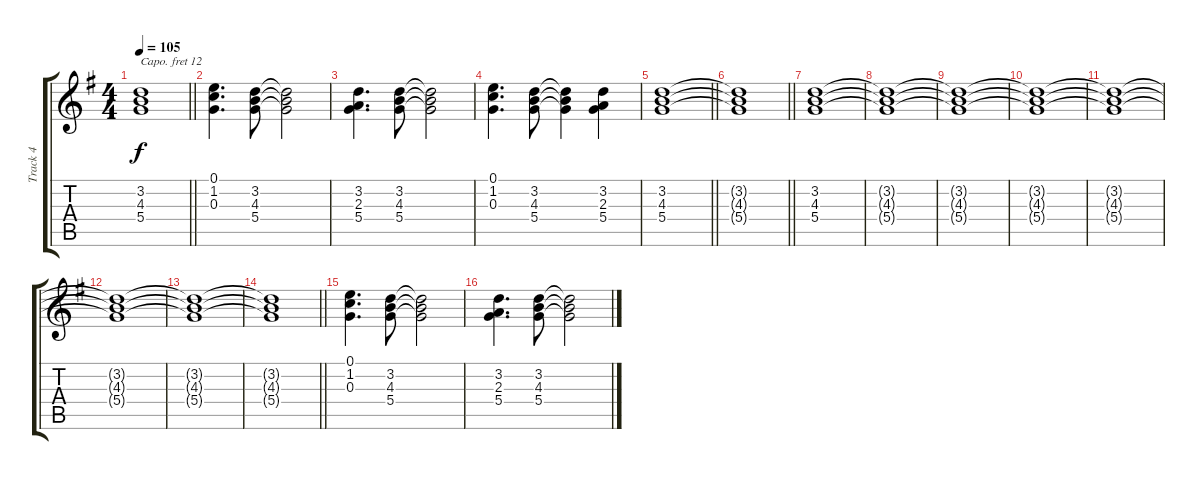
\track ("Track 4" "Track 4") {instrument rockorgan}
\staff {score tabs}
\capo 12
\tuning (E4 B3 G3 D3 A2 E2) {hide}
\ts (4 4)
\tempo 105
\clef g2
\barLineRight lightlight
\ks g
(3.2 4.3 5.4).1{dy f} |
(0.1 1.2 0.3).4{d} (3.2 4.3 5.4).8 (3.2{t} 4.3{t} 5.4{t}).2 |
(3.2 2.3 5.4).4{d} (3.2 4.3 5.4).8 (3.2{t} 4.3{t} 5.4{t}).2 |
(0.1 1.2 0.3).4{d} (3.2 4.3 5.4).8 (3.2{t} 4.3{t} 5.4{t}).4 (3.2 2.3 5.4).4 |
\barLineRight lightlight
(3.2 4.3 5.4).1 |
\barLineRight lightlight
(3.2{t} 4.3{t} 5.4{t}).1 |
(3.2 4.3 5.4).1 |
(3.2{t} 4.3{t} 5.4{t}).1 |
(3.2{t} 4.3{t} 5.4{t}).1 |
(3.2{t} 4.3{t} 5.4{t}).1 |
(3.2{t} 4.3{t} 5.4{t}).1 |
(3.2{t} 4.3{t} 5.4{t}).1 |
(3.2{t} 4.3{t} 5.4{t}).1 |
\barLineRight lightlight
(3.2{t} 4.3{t} 5.4{t}).1 |
(0.1 1.2 0.3).4{d} (3.2 4.3 5.4).8 (3.2{t} 4.3{t} 5.4{t}).2 |
(3.2 2.3 5.4).4{d} (3.2 4.3 5.4).8 (3.2{t} 4.3{t} 5.4{t}).2
